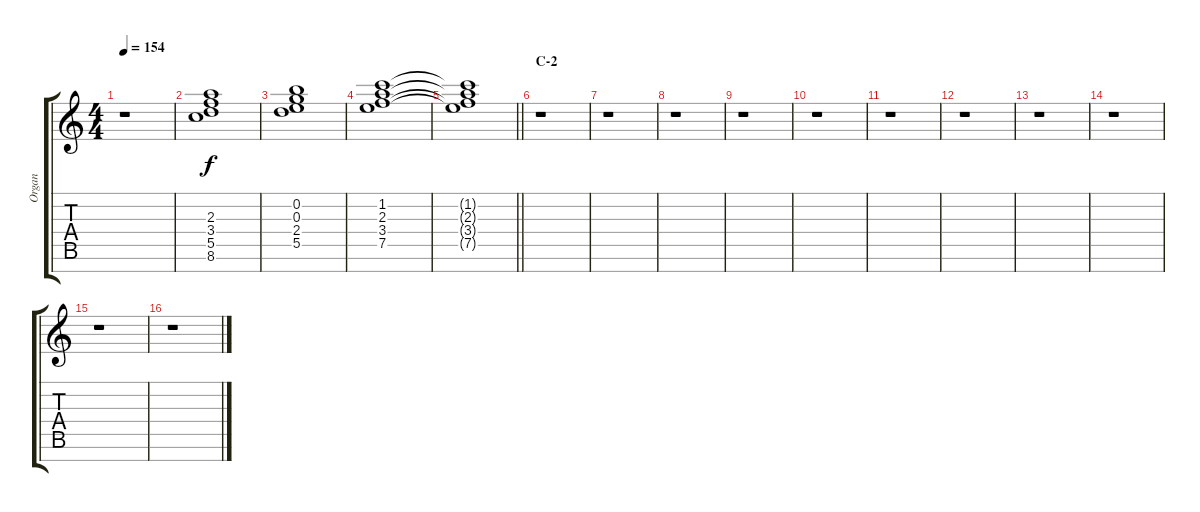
\track ("Organ" "Organ") {instrument rockorgan}
\staff {score tabs}
\tuning (E6 B5 G5 D5 A4 E4 B3) {hide}
\ts (4 4)
\tempo 154
\clef g2
\ks c
r.1{dy f} |
(2.3 3.4 5.5 8.6).1 |
(0.2 0.3 2.4 5.5).1 |
(1.2 2.3 3.4 7.5).1 |
\barLineRight lightlight
(1.2{t} 2.3{t} 3.4{t} 7.5{t}).1 |
\section ("" "C-2")
r.1 |
r.1 |
r.1 |
r.1 |
r.1 |
r.1 |
r.1 |
r.1 |
r.1 |
r.1 |
r.1
